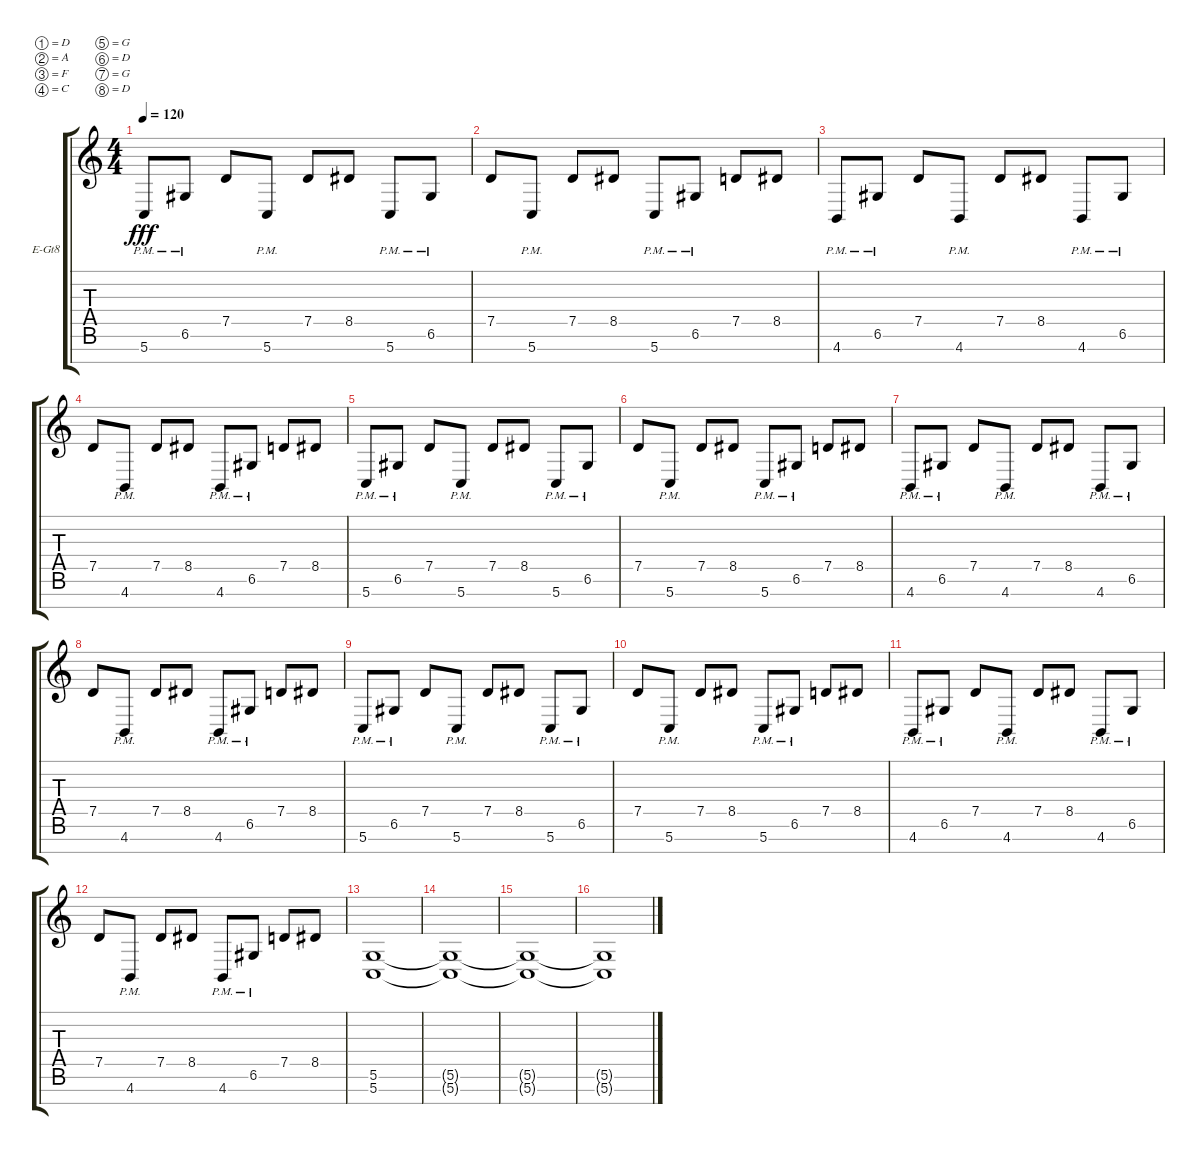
\bracketExtendMode groupsimilarinstruments
\firstSystemTrackNameOrientation horizontal
\otherSystemsTrackNameOrientation horizontal
\track ("Sam" "E-Gt8") {instrument overdrivenguitar}
\staff {score tabs}
\tuning (D4 A3 F3 C3 G2 D2 G1 D1)
\ts (4 4)
\tempo 120
\clef g2
\ks c
5.7{pm}.8{dy fff} 6.6{pm}.8 7.5.8 5.7{pm}.8 7.5.8 8.5.8 5.7{pm}.8 6.6{pm}.8 |
7.5.8 5.7{pm}.8 7.5.8 8.5.8 5.7{pm}.8 6.6{pm}.8 7.5.8 8.5.8 |
4.7{pm}.8 6.6{pm}.8 7.5.8 4.7{pm}.8 7.5.8 8.5.8 4.7{pm}.8 6.6{pm}.8 |
7.5.8 4.7{pm}.8 7.5.8 8.5.8 4.7{pm}.8 6.6{pm}.8 7.5.8 8.5.8 |
5.7{pm}.8 6.6{pm}.8 7.5.8 5.7{pm}.8 7.5.8 8.5.8 5.7{pm}.8 6.6{pm}.8 |
7.5.8 5.7{pm}.8 7.5.8 8.5.8 5.7{pm}.8 6.6{pm}.8 7.5.8 8.5.8 |
4.7{pm}.8 6.6{pm}.8 7.5.8 4.7{pm}.8 7.5.8 8.5.8 4.7{pm}.8 6.6{pm}.8 |
7.5.8 4.7{pm}.8 7.5.8 8.5.8 4.7{pm}.8 6.6{pm}.8 7.5.8 8.5.8 |
5.7{pm}.8 6.6{pm}.8 7.5.8 5.7{pm}.8 7.5.8 8.5.8 5.7{pm}.8 6.6{pm}.8 |
7.5.8 5.7{pm}.8 7.5.8 8.5.8 5.7{pm}.8 6.6{pm}.8 7.5.8 8.5.8 |
4.7{pm}.8 6.6{pm}.8 7.5.8 4.7{pm}.8 7.5.8 8.5.8 4.7{pm}.8 6.6{pm}.8 |
7.5.8 4.7{pm}.8 7.5.8 8.5.8 4.7{pm}.8 6.6{pm}.8 7.5.8 8.5.8 |
(5.7 5.6).1 |
(5.6{t} 5.7{t}).1 |
(5.7{t} 5.6{t}).1 |
(5.6{t} 5.7{t}).1
